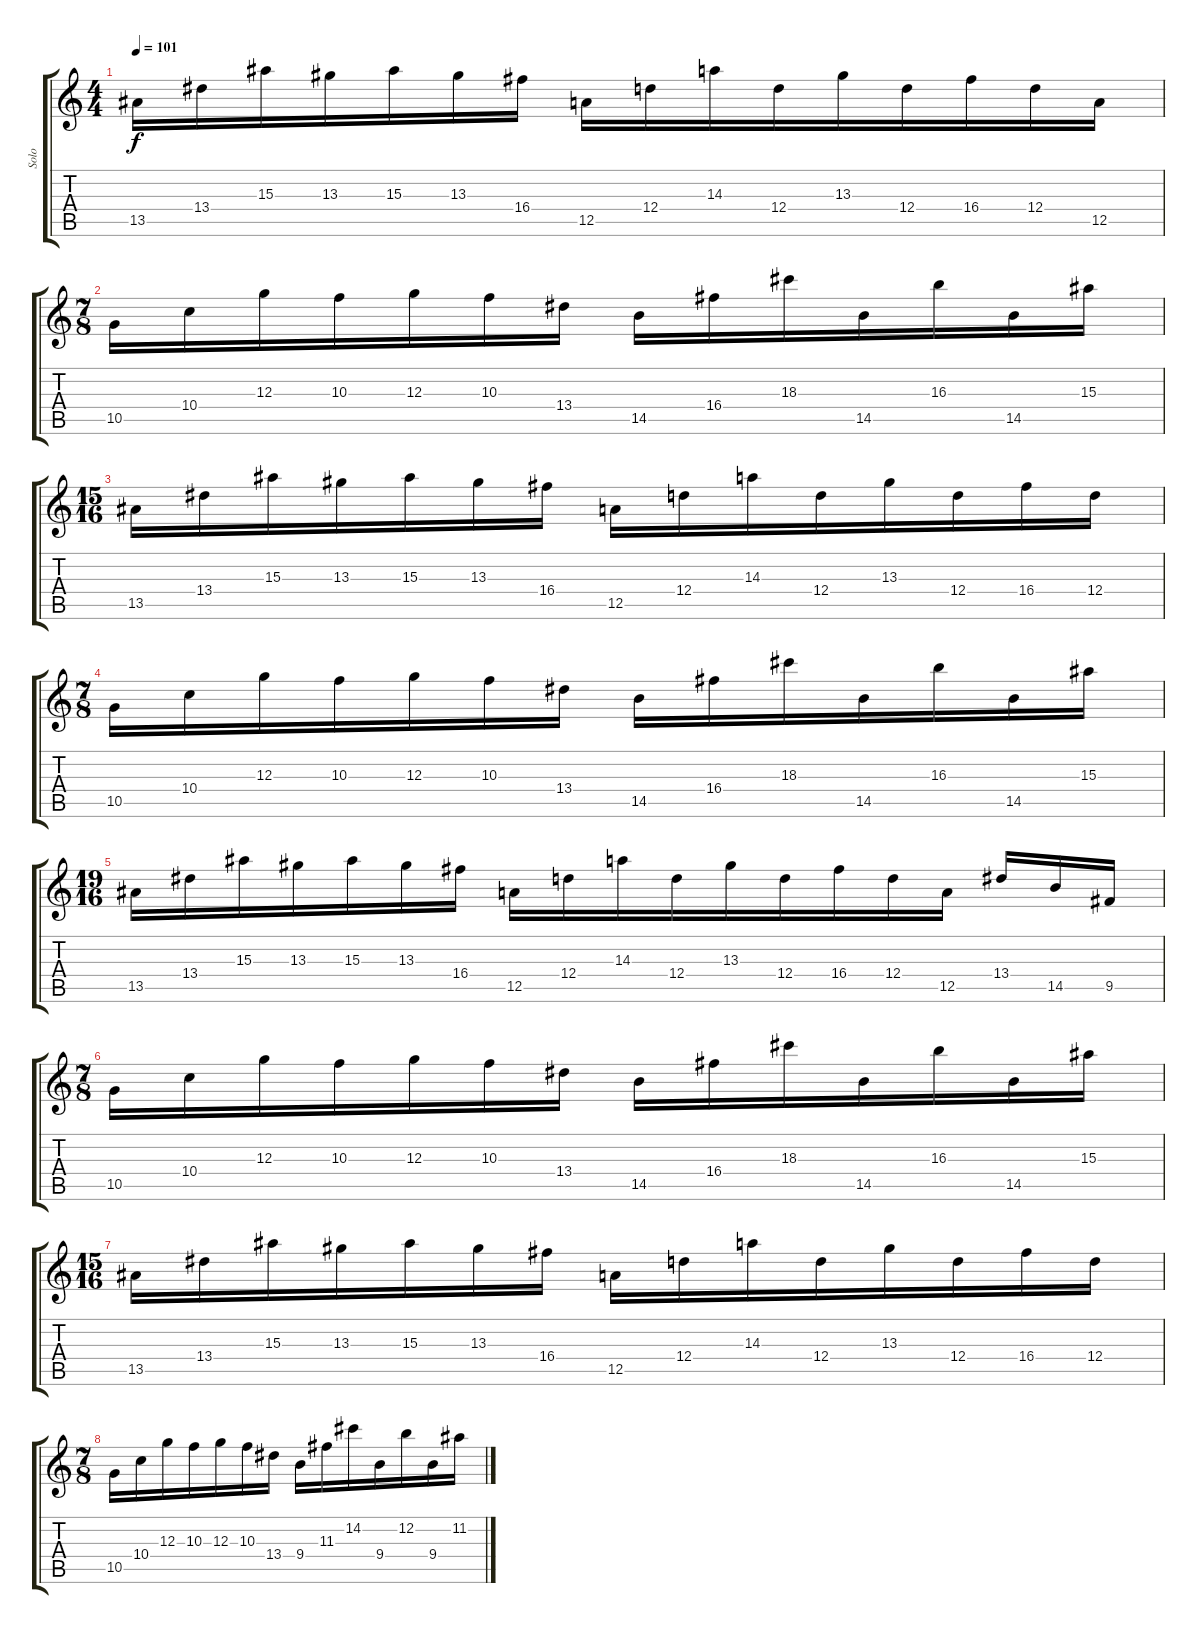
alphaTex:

\track ("Solo" "Solo") {instrument distortionguitar}
\staff {score tabs}
\tuning (E4 B3 G3 D3 A2 E2) {hide}
\ts (4 4)
\tempo 101
\clef g2
\ks c
13.5.16{dy f} 13.4.16{beam merge} 15.3.16{beam merge} 13.3.16{beam merge} 15.3.16 13.3.16{beam merge} 16.4.16{beam split} 12.5.16{beam merge} 12.4.16{beam merge} 14.3.16{beam merge} 12.4.16 13.3.16{beam merge} 12.4.16 16.4.16 12.4.16 12.5.16 |
\ts (7 8)
10.5.16 10.4.16{beam merge} 12.3.16 10.3.16{beam merge} 12.3.16 10.3.16{beam merge} 13.4.16{beam split} 14.5.16{beam merge} 16.4.16 18.3.16{beam merge} 14.5.16 16.3.16{beam merge} 14.5.16 15.3.16 |
\ts (15 16)
13.5.16 13.4.16{beam merge} 15.3.16{beam merge} 13.3.16{beam merge} 15.3.16 13.3.16{beam merge} 16.4.16{beam split} 12.5.16{beam merge} 12.4.16{beam merge} 14.3.16{beam merge} 12.4.16 13.3.16{beam merge} 12.4.16 16.4.16 12.4.16 |
\ts (7 8)
10.5.16 10.4.16{beam merge} 12.3.16 10.3.16{beam merge} 12.3.16 10.3.16{beam merge} 13.4.16{beam split} 14.5.16{beam merge} 16.4.16 18.3.16{beam merge} 14.5.16 16.3.16{beam merge} 14.5.16 15.3.16 |
\ts (19 16)
13.5.16{beam merge} 13.4.16{beam merge} 15.3.16{beam merge} 13.3.16{beam merge} 15.3.16{beam merge} 13.3.16{beam merge} 16.4.16{beam split} 12.5.16{beam merge} 12.4.16{beam merge} 14.3.16{beam merge} 12.4.16{beam merge} 13.3.16{beam merge} 12.4.16{beam merge} 16.4.16{beam merge} 12.4.16{beam merge} 12.5.16 13.4.16{beam merge} 14.5.16{beam merge} 9.5.16 |
\ts (7 8)
10.5.16 10.4.16{beam merge} 12.3.16 10.3.16{beam merge} 12.3.16 10.3.16{beam merge} 13.4.16{beam split} 14.5.16{beam merge} 16.4.16 18.3.16{beam merge} 14.5.16 16.3.16{beam merge} 14.5.16 15.3.16 |
\ts (15 16)
13.5.16 13.4.16{beam merge} 15.3.16{beam merge} 13.3.16{beam merge} 15.3.16 13.3.16{beam merge} 16.4.16{beam split} 12.5.16{beam merge} 12.4.16{beam merge} 14.3.16{beam merge} 12.4.16 13.3.16{beam merge} 12.4.16 16.4.16 12.4.16 |
\ts (7 8)
10.5.16 10.4.16{beam merge} 12.3.16 10.3.16{beam merge} 12.3.16 10.3.16{beam merge} 13.4.16{beam split} 9.4.16{beam merge} 11.3.16 14.2.16{beam merge} 9.4.16 12.2.16{beam merge} 9.4.16 11.2.16
